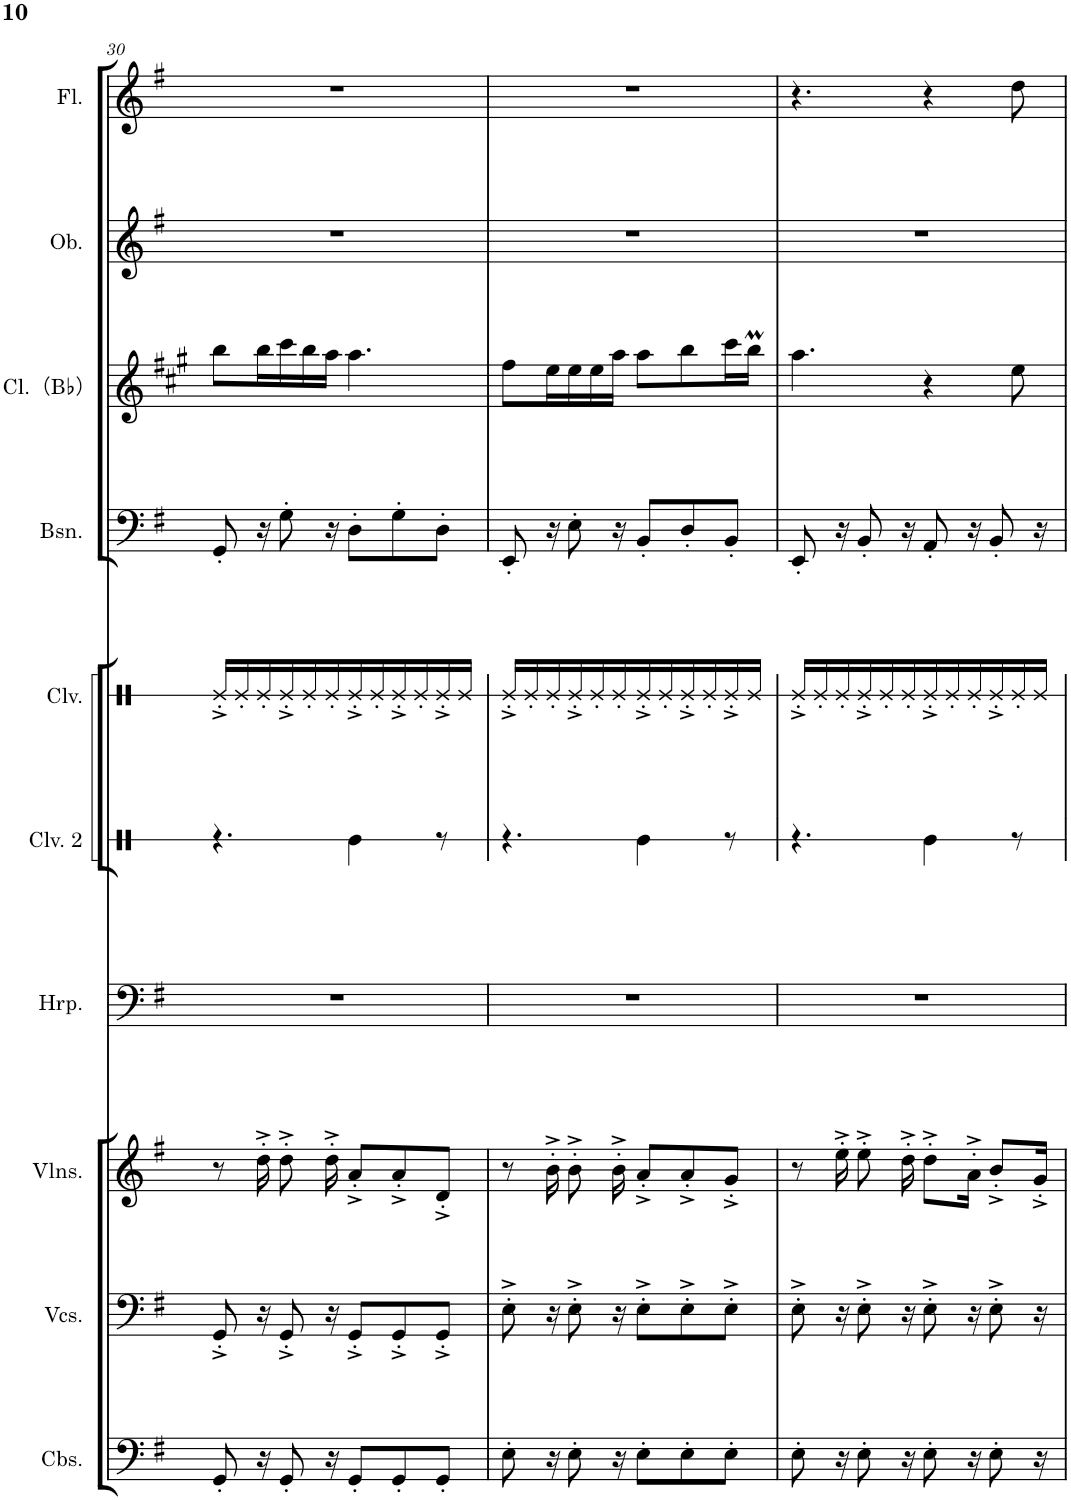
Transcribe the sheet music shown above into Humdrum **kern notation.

**kern	**kern	**kern	**kern	**kern	**kern	**kern	**kern	**kern	**kern
*part10	*part9	*part8	*part7	*part6	*part5	*part4	*part3	*part2	*part1
*staff10	*staff9	*staff8	*staff7	*staff6	*staff5	*staff4	*staff3	*staff2	*staff1
*I"乐队低音提琴	*I"乐队大提琴	*I"乐队小提琴	*I"西洋筝	*I"响棒 2	*I"响棒	*I"大管	*I"Hulurinet（Bb）	*I"西洋双簧笙	*I"西洋铁笛
!!LO:PB:g=z
*clefF4	*clefF4	*clefG2	*clefF4	*clefX	*clefX	*clefF4	*clefG2	*clefG2	*clefG2
*Trd7c12	*	*	*	*	*	*	*Trd1c2	*	*
*k[f#]	*k[f#]	*k[f#]	*k[f#]	*k[]	*k[]	*k[f#]	*k[f#c#g#]	*k[f#]	*k[f#]
*M6/8	*M6/8	*M6/8	*M6/8	*M6/8	*M6/8	*M6/8	*M6/8	*M6/8	*M6/8
=30	=30	=30	=30	=30	=30	=30	=30	=30	=30
8GG'/	8GG'^/	8r	2.r	4.r	16Re'^/LL	8GG'/	8bb\L	2.r	2.r
.	.	.	.	.	16Re'/	.	.	.	.
16r	16r	16dd'^\	.	.	16Re'/	16r	16bb\L	.	.
8GG'/	8GG'^/	8dd'^\	.	.	16Re'^/	8G'\	16ccc#\	.	.
.	.	.	.	.	16Re'/	.	16bb\	.	.
16r	16r	16dd'^\	.	.	16Re'/	16r	16aa\JJ	.	.
8GG'/L	8GG'^/L	8a'^/L	.	4Re\	16Re'^/	8D'\L	4.aa\	.	.
.	.	.	.	.	16Re'/	.	.	.	.
8GG'/	8GG'^/	8a'^/	.	.	16Re'^/	8G'\	.	.	.
.	.	.	.	.	16Re'/	.	.	.	.
8GG'/J	8GG'^/J	8d'^/J	.	8r	16Re'^/	8D'\J	.	.	.
.	.	.	.	.	16Re/JJ	.	.	.	.
=31	=31	=31	=31	=31	=31	=31	=31	=31	=31
8E'\	8E'^\	8r	2.r	4.r	16Re'^/LL	8EE'/	8ff#\L	2.r	2.r
.	.	.	.	.	16Re'/	.	.	.	.
16r	16r	16b'^\	.	.	16Re'/	16r	16ee\L	.	.
8E'\	8E'^\	8b'^\	.	.	16Re'^/	8E'\	16ee\	.	.
.	.	.	.	.	16Re'/	.	16ee\	.	.
16r	16r	16b'^\	.	.	16Re'/	16r	16aa\JJ	.	.
8E'\L	8E'^\L	8a'^/L	.	4Re\	16Re'^/	8BB'/L	8aa\L	.	.
.	.	.	.	.	16Re'/	.	.	.	.
8E'\	8E'^\	8a'^/	.	.	16Re'^/	8D'/	8bb\	.	.
.	.	.	.	.	16Re'/	.	.	.	.
8E'\J	8E'^\J	8g'^/J	.	8r	16Re'^/	8BB'/J	16ccc#\L	.	.
.	.	.	.	.	16Re/JJ	.	16bbM\JJ	.	.
=32	=32	=32	=32	=32	=32	=32	=32	=32	=32
8E'\	8E'^\	8r	2.r	4.r	16Re'^/LL	8EE'/	4.aa\	2.r	4.r
.	.	.	.	.	16Re'/	.	.	.	.
16r	16r	16ee'^\	.	.	16Re'/	16r	.	.	.
8E'\	8E'^\	8ee'^\	.	.	16Re'^/	8BB'/	.	.	.
.	.	.	.	.	16Re'/	.	.	.	.
16r	16r	16dd'^\	.	.	16Re'/	16r	.	.	.
8E'\	8E'^\	8dd'^\L	.	4Re\	16Re'^/	8AA'/	4r	.	4r
.	.	.	.	.	16Re'/	.	.	.	.
16r	16r	16a'^\Jk	.	.	16Re'/	16r	.	.	.
8E'\	8E'^\	8b'^/L	.	.	16Re'^/	8BB'/	.	.	.
.	.	.	.	8r	16Re'/	.	8ee\	.	8dd\
16r	16r	16g'^/Jk	.	.	16Re/JJ	16r	.	.	.
=	=	=	=	=	=	=	=	=	=
*-	*-	*-	*-	*-	*-	*-	*-	*-	*-
